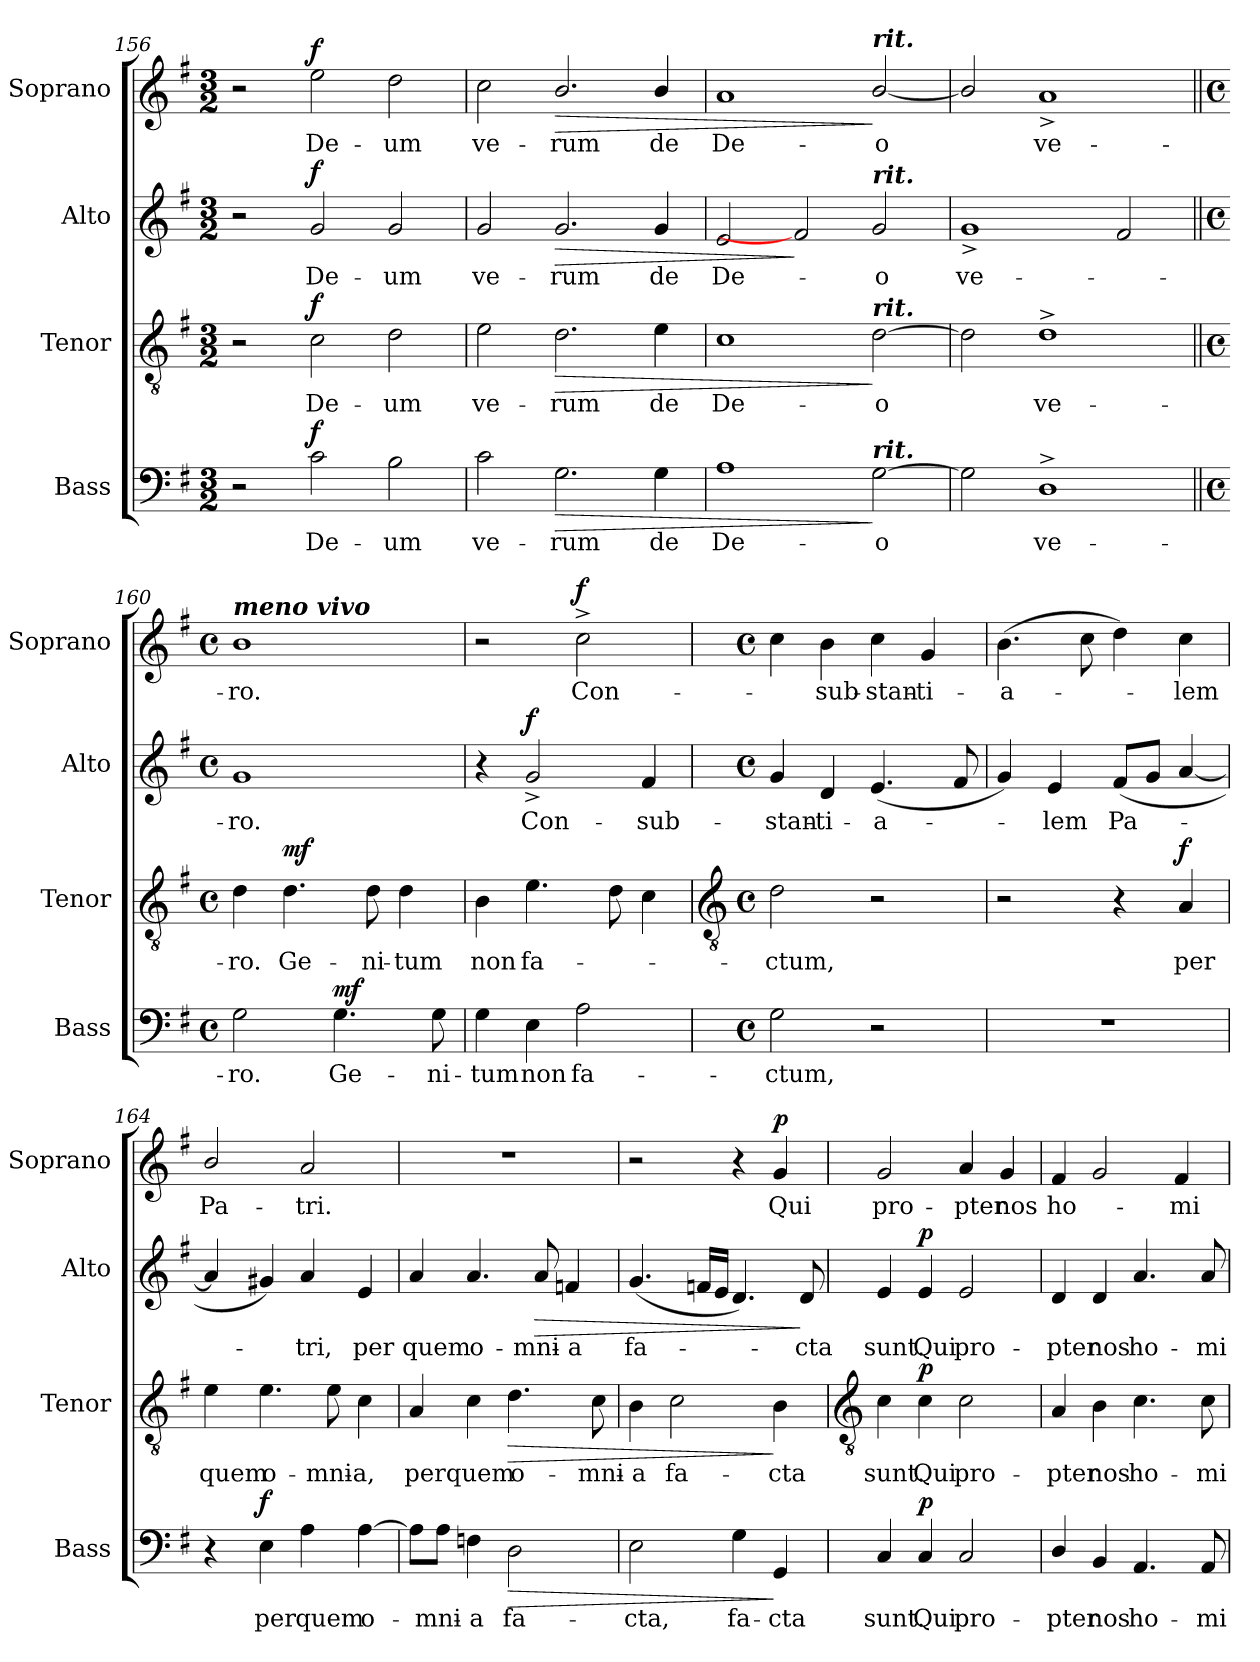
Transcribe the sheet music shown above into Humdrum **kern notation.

**kern	**text	**dynam	**kern	**text	**dynam	**kern	**text	**dynam	**kern	**text	**dynam
*part4	*part4	*part4	*part3	*part3	*part3	*part2	*part2	*part2	*part1	*part1	*part1
*staff4	*staff4	*staff4	*staff3	*staff3	*staff3	*staff2	*staff2	*staff2	*staff1	*staff1	*staff1
*I"Bass	*	*	*I"Tenor	*	*	*I"Alto	*	*	*I"Soprano	*	*
*I'Bass	*	*	*I'Tenor	*	*	*I'Alto	*	*	*I'Soprano	*	*
*clefF4	*	*	*clefGv2	*	*	*clefG2	*	*	*clefG2	*	*
*k[f#]	*	*	*k[f#]	*	*	*k[f#]	*	*	*k[f#]	*	*
*G:	*	*	*G:	*	*	*G:	*	*	*G:	*	*
*M3/2	*	*	*M3/2	*	*	*M3/2	*	*	*M3/2	*	*
=156	=156	=156	=156	=156	=156	=156	=156	=156	=156	=156	=156
2r	.	.	2r	.	.	2r	.	.	2r	.	.
!	!LO:LY:b	!LO:DY:b	!	!LO:LY:b	!LO:DY:b	!	!LO:LY:b	!LO:DY:b	!	!LO:LY:b	!LO:DY:b
2c	De-	f	2c	De-	f	2g	De-	f	2ee	De-	f
!	!LO:LY:b	!	!	!LO:LY:b	!	!	!LO:LY:b	!	!	!LO:LY:b	!
2B	-um	.	2d	-um	.	2g	-um	.	2dd	-um	.
=157	=157	=157	=157	=157	=157	=157	=157	=157	=157	=157	=157
!	!LO:LY:b	!	!	!LO:LY:b	!	!	!LO:LY:b	!	!	!LO:LY:b	!
2c	ve-	.	2e	ve-	.	2g	ve-	.	2cc	ve-	.
!	!LO:LY:b	!LO:HP:b	!	!LO:LY:b	!LO:HP:b	!	!LO:LY:b	!LO:HP:b	!	!LO:LY:b	!LO:HP:b
2.G	-rum	>	2.d	-rum	>	2.g	-rum	>	2.b/	-rum	>
!	!LO:LY:b	!	!	!LO:LY:b	!	!	!LO:LY:b	!	!	!LO:LY:b	!
4G	de	.	4e	de	.	4g	de	.	4b/	de	.
=158	=158	=158	=158	=158	=158	=158	=158	=158	=158	=158	=158
!	!LO:LY:b	!	!	!LO:LY:b	!	!	!LO:LY:b	!	!	!LO:LY:b	!
1A	De-	.	1c	De-	.	2e	De-	.	1a	De-	.
.	.	.	.	.	.	2f#]	.	]	.	.	.
!	!	!	!	!	!	!	!	!	!LO:TX:a:Bi:t=rit.	!	!
!	!	!	!	!	!	!LO:TX:a:Bi:t=rit.	!	!	!	!	!
!	!	!	!LO:TX:a:Bi:t=rit.	!	!	!	!	!	!	!	!
!LO:TX:a:Bi:t=rit.	!	!	!	!	!	!	!	!	!	!	!
!	!LO:LY:b	!	!	!LO:LY:b	!	!	!LO:LY:b	!	!	!LO:LY:b	!
[2G	-o	]	[2d	-o	]	2g	o	.	[2b/	-o	]
=159	=159	=159	=159	=159	=159	=159	=159	=159	=159	=159	=159
!	!	!	!	!	!	!	!LO:LY:b	!	!	!	!
2G]	.	.	2d]	.	.	1g^	ve-	.	2b/]	.	.
!	!LO:LY:b	!	!	!LO:LY:b	!	!	!	!	!	!LO:LY:b	!
1D^	ve-	.	1d^	ve-	.	.	.	.	1a^	ve-	.
.	.	.	.	.	.	2f#	.	.	.	.	.
=160||	=160||	=160||	=160||	=160||	=160||	=160||	=160||	=160||	=160||	=160||	=160||
*M4/4	*	*	*M4/4	*	*	*M4/4	*	*	*M4/4	*	*
*met(c)	*	*	*met(c)	*	*	*met(c)	*	*	*met(c)	*	*
*	*	*	*	*	*	*	*	*	*MM72	*	*
!	!	!	!	!	!	!	!	!	!LO:TX:a:Bi:t=meno vivo	!	!
!	!LO:LY:b	!	!	!LO:LY:b	!	!	!LO:LY:b	!	!	!LO:LY:b	!
2G	-ro.	.	4d\	-ro.	.	1g	ro.	.	1b	-ro.	.
!	!	!	!	!LO:LY:b	!LO:DY:b	!	!	!	!	!	!
.	.	.	4.d\	Ge-	mf	.	.	.	.	.	.
!	!LO:LY:b	!LO:DY:b	!	!	!	!	!	!	!	!	!
4.G	Ge-	mf	.	.	.	.	.	.	.	.	.
!	!	!	!	!LO:LY:b	!	!	!	!	!	!	!
.	.	.	8d\	-ni-	.	.	.	.	.	.	.
!	!	!	!	!LO:LY:b	!	!	!	!	!	!	!
.	.	.	4d\	-tum	.	.	.	.	.	.	.
!	!LO:LY:b	!	!	!	!	!	!	!	!	!	!
8G	-ni-	.	.	.	.	.	.	.	.	.	.
=161	=161	=161	=161	=161	=161	=161	=161	=161	=161	=161	=161
!	!LO:LY:b	!	!	!LO:LY:b	!	!	!	!	!	!	!
4G	-tum	.	4B\	non	.	4r	.	.	2r	.	.
!	!LO:LY:b	!	!	!LO:LY:b	!	!	!LO:LY:b	!LO:DY:b	!	!	!
4E	non	.	4.e\	fa-	.	2g^	Con-	f	.	.	.
!	!LO:LY:b	!	!	!	!	!	!	!	!	!LO:LY:b	!LO:DY:b
2A	fa-	.	.	.	.	.	.	.	2cc^	Con-	f
.	.	.	8d\	.	.	.	.	.	.	.	.
!	!	!	!	!	!	!	!LO:LY:b	!	!	!	!
.	.	.	4c	.	.	4f#	-sub-	.	.	.	.
!!LO:LB:g=z
=162	=162	=162	=162	=162	=162	=162	=162	=162	=162	=162	=162
*	*	*	*clefGv2	*	*	*	*	*	*	*	*
*M4/4	*	*	*M4/4	*	*	*M4/4	*	*	*M4/4	*	*
*met(c)	*	*	*met(c)	*	*	*met(c)	*	*	*met(c)	*	*
!	!LO:LY:b	!	!	!LO:LY:b	!	!	!LO:LY:b	!	!	!	!
2G	-ctum,	.	2d\	ctum,	.	4g	-stan-	.	4cc	.	.
!	!	!	!	!	!	!	!LO:LY:b	!	!	!LO:LY:b	!
.	.	.	.	.	.	4d	-ti-	.	4b	sub-	.
!	!	!	!	!	!	!	!LO:LY:b	!	!	!LO:LY:b	!
2r	.	.	2r	.	.	(<4.e	-a-	.	4cc	-stan-	.
!	!	!	!	!	!	!	!	!	!	!LO:LY:b	!
.	.	.	.	.	.	.	.	.	4g	-ti-	.
.	.	.	.	.	.	8f#	.	.	.	.	.
=163	=163	=163	=163	=163	=163	=163	=163	=163	=163	=163	=163
!	!	!	!	!	!	!	!	!	!	!LO:LY:b	!
1r	.	.	2r	.	.	4g)	.	.	(>4.b	-a-	.
!	!	!	!	!	!	!	!LO:LY:b	!	!	!	!
.	.	.	.	.	.	4e	lem	.	.	.	.
.	.	.	.	.	.	.	.	.	8cc	.	.
!	!	!	!	!	!	!	!LO:LY:b	!	!	!	!
.	.	.	4r	.	.	(<8f#L	Pa-	.	4dd)	.	.
.	.	.	.	.	.	8gJ	.	.	.	.	.
!	!	!	!	!LO:LY:b	!LO:DY:b	!	!	!	!	!LO:LY:b	!
.	.	.	4A	per	f	[4a	.	.	4cc	lem	.
=164	=164	=164	=164	=164	=164	=164	=164	=164	=164	=164	=164
!	!	!	!	!LO:LY:b	!	!	!	!	!	!LO:LY:b	!
4r	.	.	4e\	quem	.	4a]	.	.	2b/	Pa-	.
!	!LO:LY:b	!LO:DY:b	!	!LO:LY:b	!	!	!	!	!	!	!
4E	per	f	4.e\	o-	.	4g#X)	.	.	.	.	.
!	!LO:LY:b	!	!	!	!	!	!LO:LY:b	!	!	!LO:LY:b	!
4A	quem	.	.	.	.	4a	tri,	.	2a	-tri.	.
!	!	!	!	!LO:LY:b	!	!	!	!	!	!	!
.	.	.	8e\	-mni-	.	.	.	.	.	.	.
!	!LO:LY:b	!	!	!LO:LY:b	!	!	!LO:LY:b	!	!	!	!
[4A	o-	.	4c\	-a,	.	4e	per	.	.	.	.
=165	=165	=165	=165	=165	=165	=165	=165	=165	=165	=165	=165
!	!	!	!	!LO:LY:b	!	!	!LO:LY:b	!	!	!	!
8A\L]	.	.	4A	per	.	4a	quem	.	1r	.	.
!	!LO:LY:b	!	!	!	!	!	!	!	!	!	!
8A\J	mni-	.	.	.	.	.	.	.	.	.	.
!	!LO:LY:b	!	!	!LO:LY:b	!	!	!LO:LY:b	!	!	!	!
4Fn	-a	.	4c	quem	.	4.a	o-	.	.	.	.
!	!LO:LY:b	!LO:HP:b	!	!LO:LY:b	!LO:HP:b	!	!	!	!	!	!
2D	fa-	>	4.d	o-	>	.	.	.	.	.	.
!	!	!	!	!	!	!	!LO:LY:b	!LO:HP:b	!	!	!
.	.	.	.	.	.	8a	-mni-	>	.	.	.
!	!	!	!	!	!	!	!LO:LY:b	!	!	!	!
.	.	.	.	.	.	4fn	-a	.	.	.	.
!	!	!	!	!LO:LY:b	!	!	!	!	!	!	!
.	.	.	8c	-mni-	.	.	.	.	.	.	.
=166	=166	=166	=166	=166	=166	=166	=166	=166	=166	=166	=166
!	!LO:LY:b	!	!	!LO:LY:b	!	!	!LO:LY:b	!	!	!	!
2E	-cta,	.	4B	-a	.	(<4.g	fa-	.	2r	.	.
!	!	!	!	!LO:LY:b	!	!	!	!	!	!	!
.	.	.	2c	fa-	.	.	.	.	.	.	.
.	.	.	.	.	.	16fnLL	.	.	.	.	.
.	.	.	.	.	.	16eJJ	.	.	.	.	.
!	!LO:LY:b	!	!	!	!	!	!	!	!	!	!
4G	fa-	.	.	.	.	4.d)	.	.	4r	.	.
!	!LO:LY:b	!	!	!LO:LY:b	!	!	!	!	!	!LO:LY:b	!LO:DY:b
4GG	-cta	]	4B	-cta	]	.	.	.	4g	Qui	p
!	!	!	!	!	!	!	!LO:LY:b	!	!	!	!
.	.	.	.	.	.	8d	cta	]	.	.	.
!!LO:LB:g=z
=167	=167	=167	=167	=167	=167	=167	=167	=167	=167	=167	=167
*	*	*	*clefGv2	*	*	*	*	*	*	*	*
!	!LO:LY:b	!	!	!LO:LY:b	!	!	!LO:LY:b	!	!	!LO:LY:b	!
4C	sunt.	.	4c	sunt.	.	4e	sunt.	.	2g	pro-	.
!	!LO:LY:b	!LO:DY:b	!	!LO:LY:b	!LO:DY:b	!	!LO:LY:b	!LO:DY:b	!	!	!
4C	Qui	p	4c	Qui	p	4e	Qui	p	.	.	.
!	!LO:LY:b	!	!	!LO:LY:b	!	!	!LO:LY:b	!	!	!LO:LY:b	!
2C	pro-	.	2c	pro-	.	2e	pro-	.	4a	-pter	.
!	!	!	!	!	!	!	!	!	!	!LO:LY:b	!
.	.	.	.	.	.	.	.	.	4g	nos	.
=168	=168	=168	=168	=168	=168	=168	=168	=168	=168	=168	=168
!	!LO:LY:b	!	!	!LO:LY:b	!	!	!LO:LY:b	!	!	!LO:LY:b	!
4D/	-pter	.	4A	-pter	.	4d	-pter	.	4f#	ho-	.
!	!LO:LY:b	!	!	!LO:LY:b	!	!	!LO:LY:b	!	!	!	!
4BB	nos	.	4B	nos	.	4d	nos	.	2g	.	.
!	!LO:LY:b	!	!	!LO:LY:b	!	!	!LO:LY:b	!	!	!	!
4.AA	ho-	.	4.c	ho-	.	4.a	ho-	.	.	.	.
!	!	!	!	!	!	!	!	!	!	!LO:LY:b	!
.	.	.	.	.	.	.	.	.	4f#	mi-	.
!	!LO:LY:b	!	!	!LO:LY:b	!	!	!LO:LY:b	!	!	!	!
8AA	-mi-	.	8c	-mi-	.	8a	-mi-	.	.	.	.
=	=	=	=	=	=	=	=	=	=	=	=
*-	*-	*-	*-	*-	*-	*-	*-	*-	*-	*-	*-
